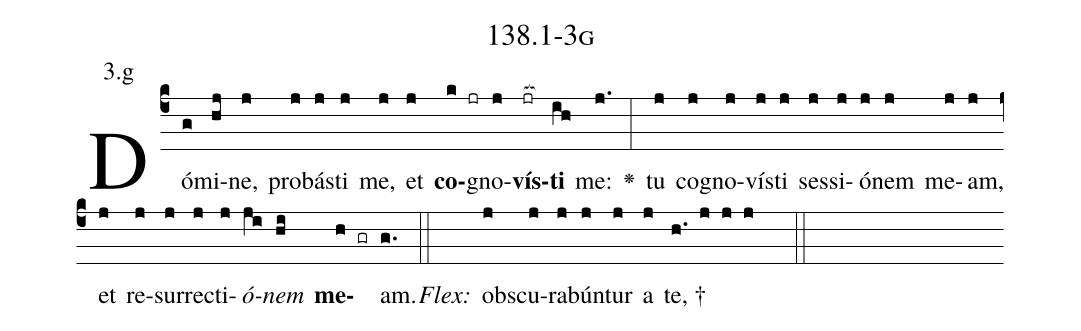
name: 138.1-3g;
annotation: 3.g;
%%
(c4)Dó(g)mi(hj)ne,(j) pro(j)bás(j)ti(j) me,(j) et(j) <b>co</b>(k jr)gno(j)<b>vís</b>(jr[ocb:1{])<b>ti</b>(ih[ocb:0}]) me:(j.) <v>\greheightstar</v>(:) tu(j) co(j)gno(j)vís(j)ti(j) ses(j)si(j)ó(j)nem(j) me(j)am,(j) et(j) re(j)sur(j)rec(j)ti(j)<i>ó</i>(ji)<i>nem</i>(hi) <b>me</b>(h gr)am.(g.) (::)
<i>Flex:</i>()  obs(j)cu(j)ra(j)bún(j)tur(j) a(j) te, †(h. j j j  ::)

%E(j) u(j) o(ji) u(hi) a(h) e.(g.) (::)
